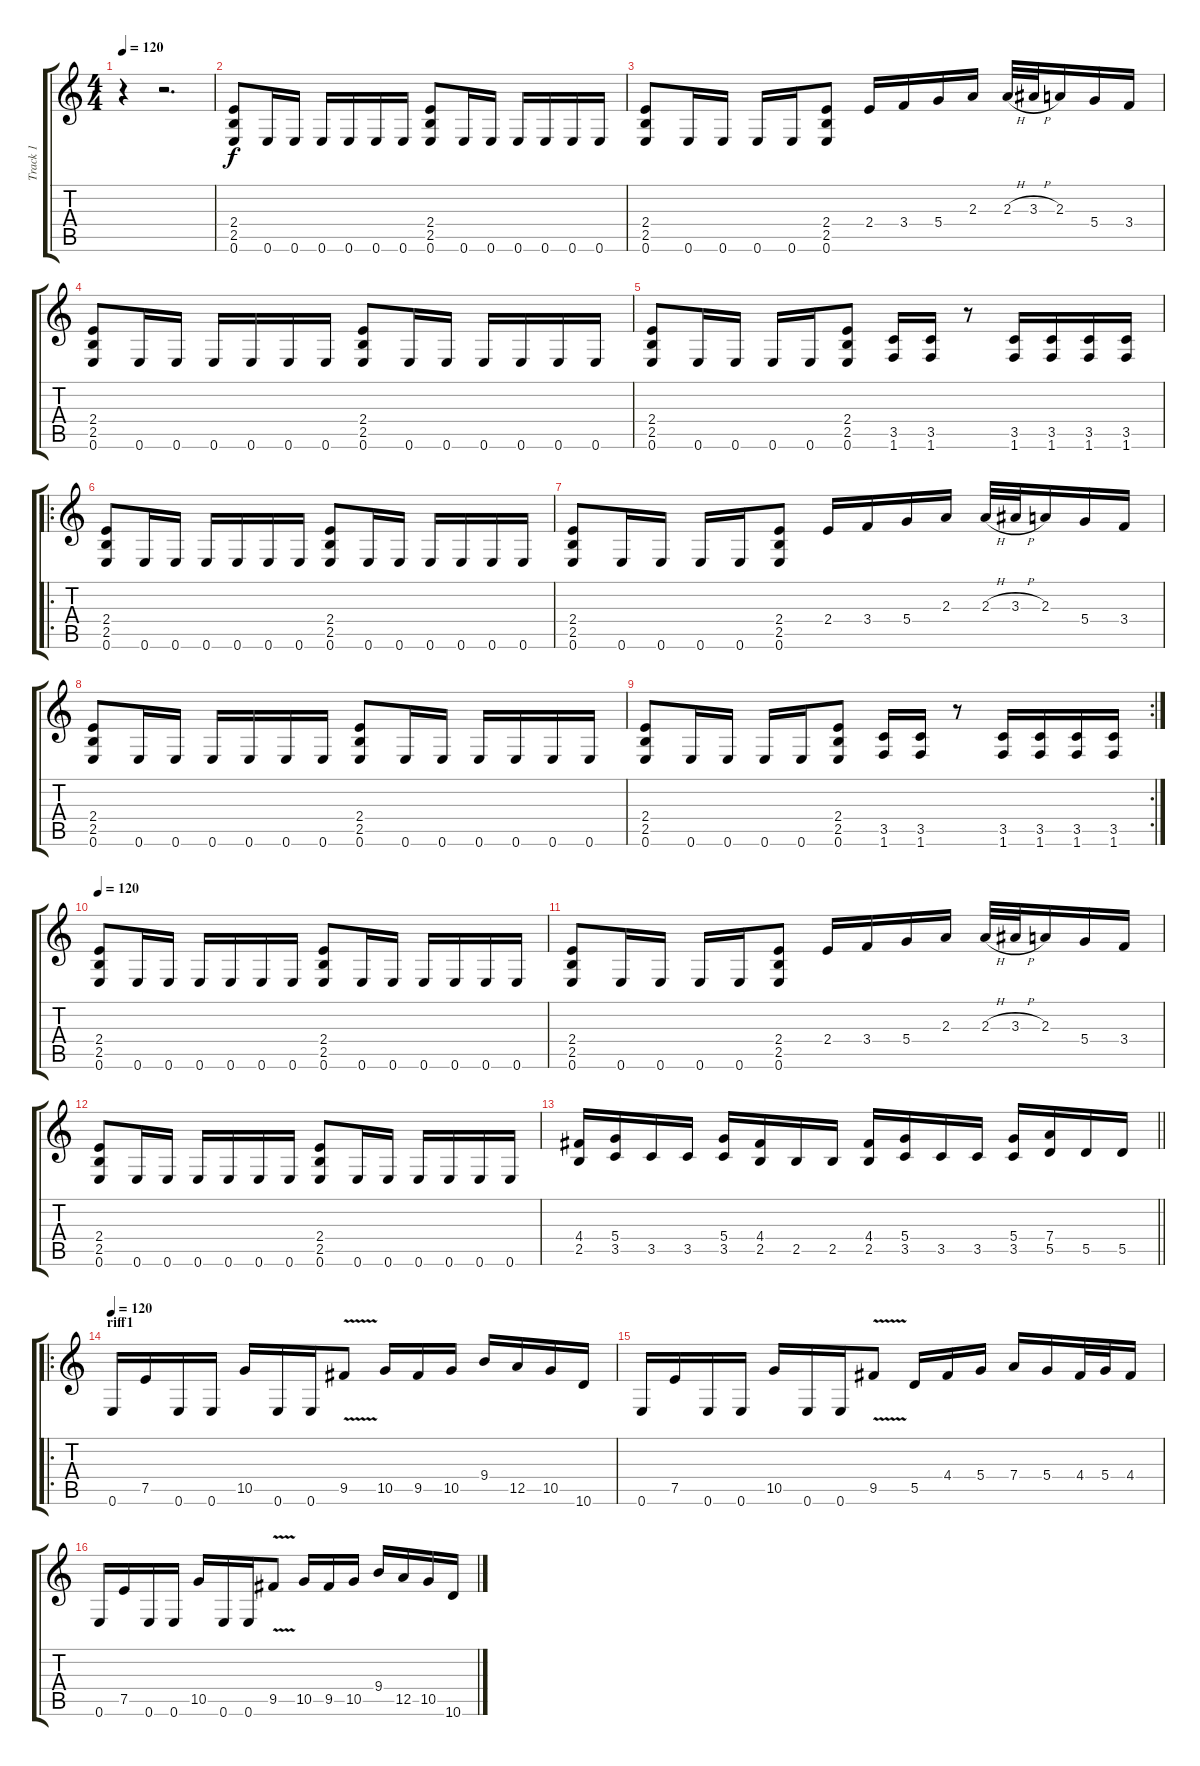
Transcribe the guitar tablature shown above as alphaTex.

\track ("Track 1" "Track 1") {instrument distortionguitar}
\staff {score tabs}
\tuning (E4 B3 G3 D3 A2 E2) {hide}
\ts (4 4)
\tempo 120
\clef g2
\ks c
r.4{dy f instrument distortionguitar} r.2{d} |
(2.4 2.5 0.6).8 0.6.16 0.6.16 0.6.16 0.6.16 0.6.16 0.6.16 (2.4 2.5 0.6).8 0.6.16 0.6.16 0.6.16 0.6.16 0.6.16 0.6.16 |
(2.4 2.5 0.6).8 0.6.16 0.6.16 0.6.16 0.6.16 (2.4 2.5 0.6).8 2.4.16 3.4.16 5.4.16 2.3.16 2.3{h}.32 3.3{h}.32 2.3.16 5.4.16 3.4.16 |
(2.4 2.5 0.6).8 0.6.16 0.6.16 0.6.16 0.6.16 0.6.16 0.6.16 (2.4 2.5 0.6).8 0.6.16 0.6.16 0.6.16 0.6.16 0.6.16 0.6.16 |
(2.4 2.5 0.6).8 0.6.16 0.6.16 0.6.16 0.6.16 (2.4 2.5 0.6).8 (3.5 1.6).16 (3.5 1.6).16 r.8 (3.5 1.6).16 (3.5 1.6).16 (3.5 1.6).16 (3.5 1.6).16 |
\ro
(2.4 2.5 0.6).8 0.6.16 0.6.16 0.6.16 0.6.16 0.6.16 0.6.16 (2.4 2.5 0.6).8 0.6.16 0.6.16 0.6.16 0.6.16 0.6.16 0.6.16 |
(2.4 2.5 0.6).8 0.6.16 0.6.16 0.6.16 0.6.16 (2.4 2.5 0.6).8 2.4.16 3.4.16 5.4.16 2.3.16 2.3{h}.32 3.3{h}.32 2.3.16 5.4.16 3.4.16 |
(2.4 2.5 0.6).8 0.6.16 0.6.16 0.6.16 0.6.16 0.6.16 0.6.16 (2.4 2.5 0.6).8 0.6.16 0.6.16 0.6.16 0.6.16 0.6.16 0.6.16 |
\rc 2
(2.4 2.5 0.6).8 0.6.16 0.6.16 0.6.16 0.6.16 (2.4 2.5 0.6).8 (3.5 1.6).16 (3.5 1.6).16 r.8 (3.5 1.6).16 (3.5 1.6).16 (3.5 1.6).16 (3.5 1.6).16 |
\tempo 120
(2.4 2.5 0.6).8 0.6.16 0.6.16 0.6.16 0.6.16 0.6.16 0.6.16 (2.4 2.5 0.6).8 0.6.16 0.6.16 0.6.16 0.6.16 0.6.16 0.6.16 |
(2.4 2.5 0.6).8 0.6.16 0.6.16 0.6.16 0.6.16 (2.4 2.5 0.6).8 2.4.16 3.4.16 5.4.16 2.3.16 2.3{h}.32 3.3{h}.32 2.3.16 5.4.16 3.4.16 |
(2.4 2.5 0.6).8 0.6.16 0.6.16 0.6.16 0.6.16 0.6.16 0.6.16 (2.4 2.5 0.6).8 0.6.16 0.6.16 0.6.16 0.6.16 0.6.16 0.6.16 |
\barLineRight lightlight
(4.4 2.5).16 (5.4 3.5).16 3.5.16 3.5.16 (5.4 3.5).16 (4.4 2.5).16 2.5.16 2.5.16 (4.4 2.5).16 (5.4 3.5).16 3.5.16 3.5.16 (5.4 3.5).16 (7.4 5.5).16 5.5.16 5.5.16 |
\ro
\section ("" "riff1")
\tempo 120
0.6.16 7.5.16 0.6.16 0.6.16 10.5.16 0.6.16 0.6.16 9.5{v}.8 10.5.16 9.5.16 10.5.16 9.4.16 12.5.16 10.5.16 10.6.16 |
0.6.16 7.5.16 0.6.16 0.6.16 10.5.16 0.6.16 0.6.16 9.5{v}.8 5.5.16 4.4.16 5.4.16 7.4.16 5.4.16 4.4.32 5.4.32 4.4.16 |
0.6.16 7.5.16 0.6.16 0.6.16 10.5.16 0.6.16 0.6.16 9.5{v}.8 10.5.16 9.5.16 10.5.16 9.4.16 12.5.16 10.5.16 10.6.16
